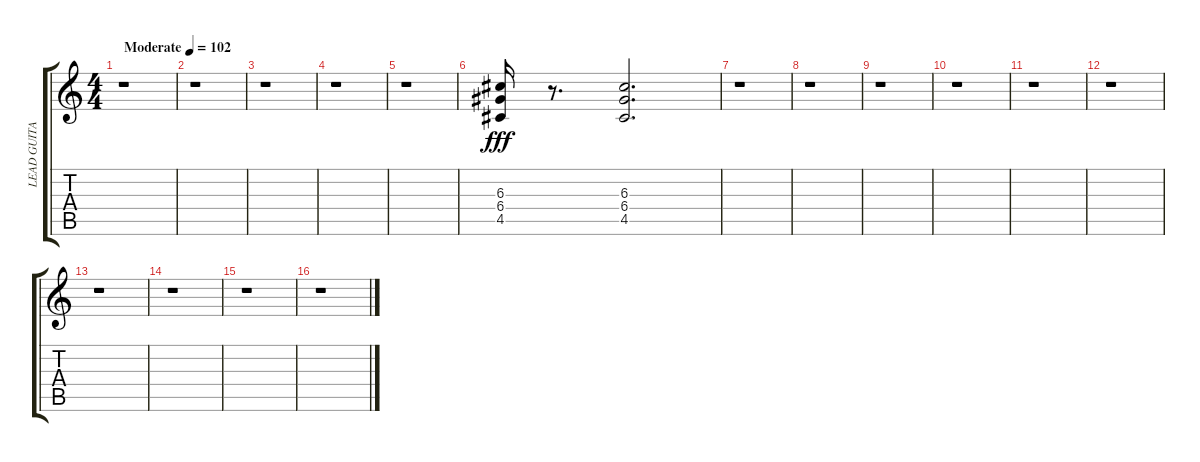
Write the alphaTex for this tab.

\track ("LEAD GUITAR" "LEAD GUITA") {instrument electricguitarclean}
\staff {score tabs}
\tuning (E4 B3 G3 D3 A2 E2) {hide}
\ts (4 4)
\tempo (102 "Moderate")
\clef g2
\ks c
r.1{dy fff instrument electricguitarclean} |
r.1 |
r.1 |
r.1 |
r.1 |
(6.3 6.4 4.5).16 r.8{d} (6.3 6.4 4.5).2{d} |
r.1 |
r.1 |
r.1 |
r.1 |
r.1 |
r.1 |
r.1 |
r.1 |
r.1 |
r.1
